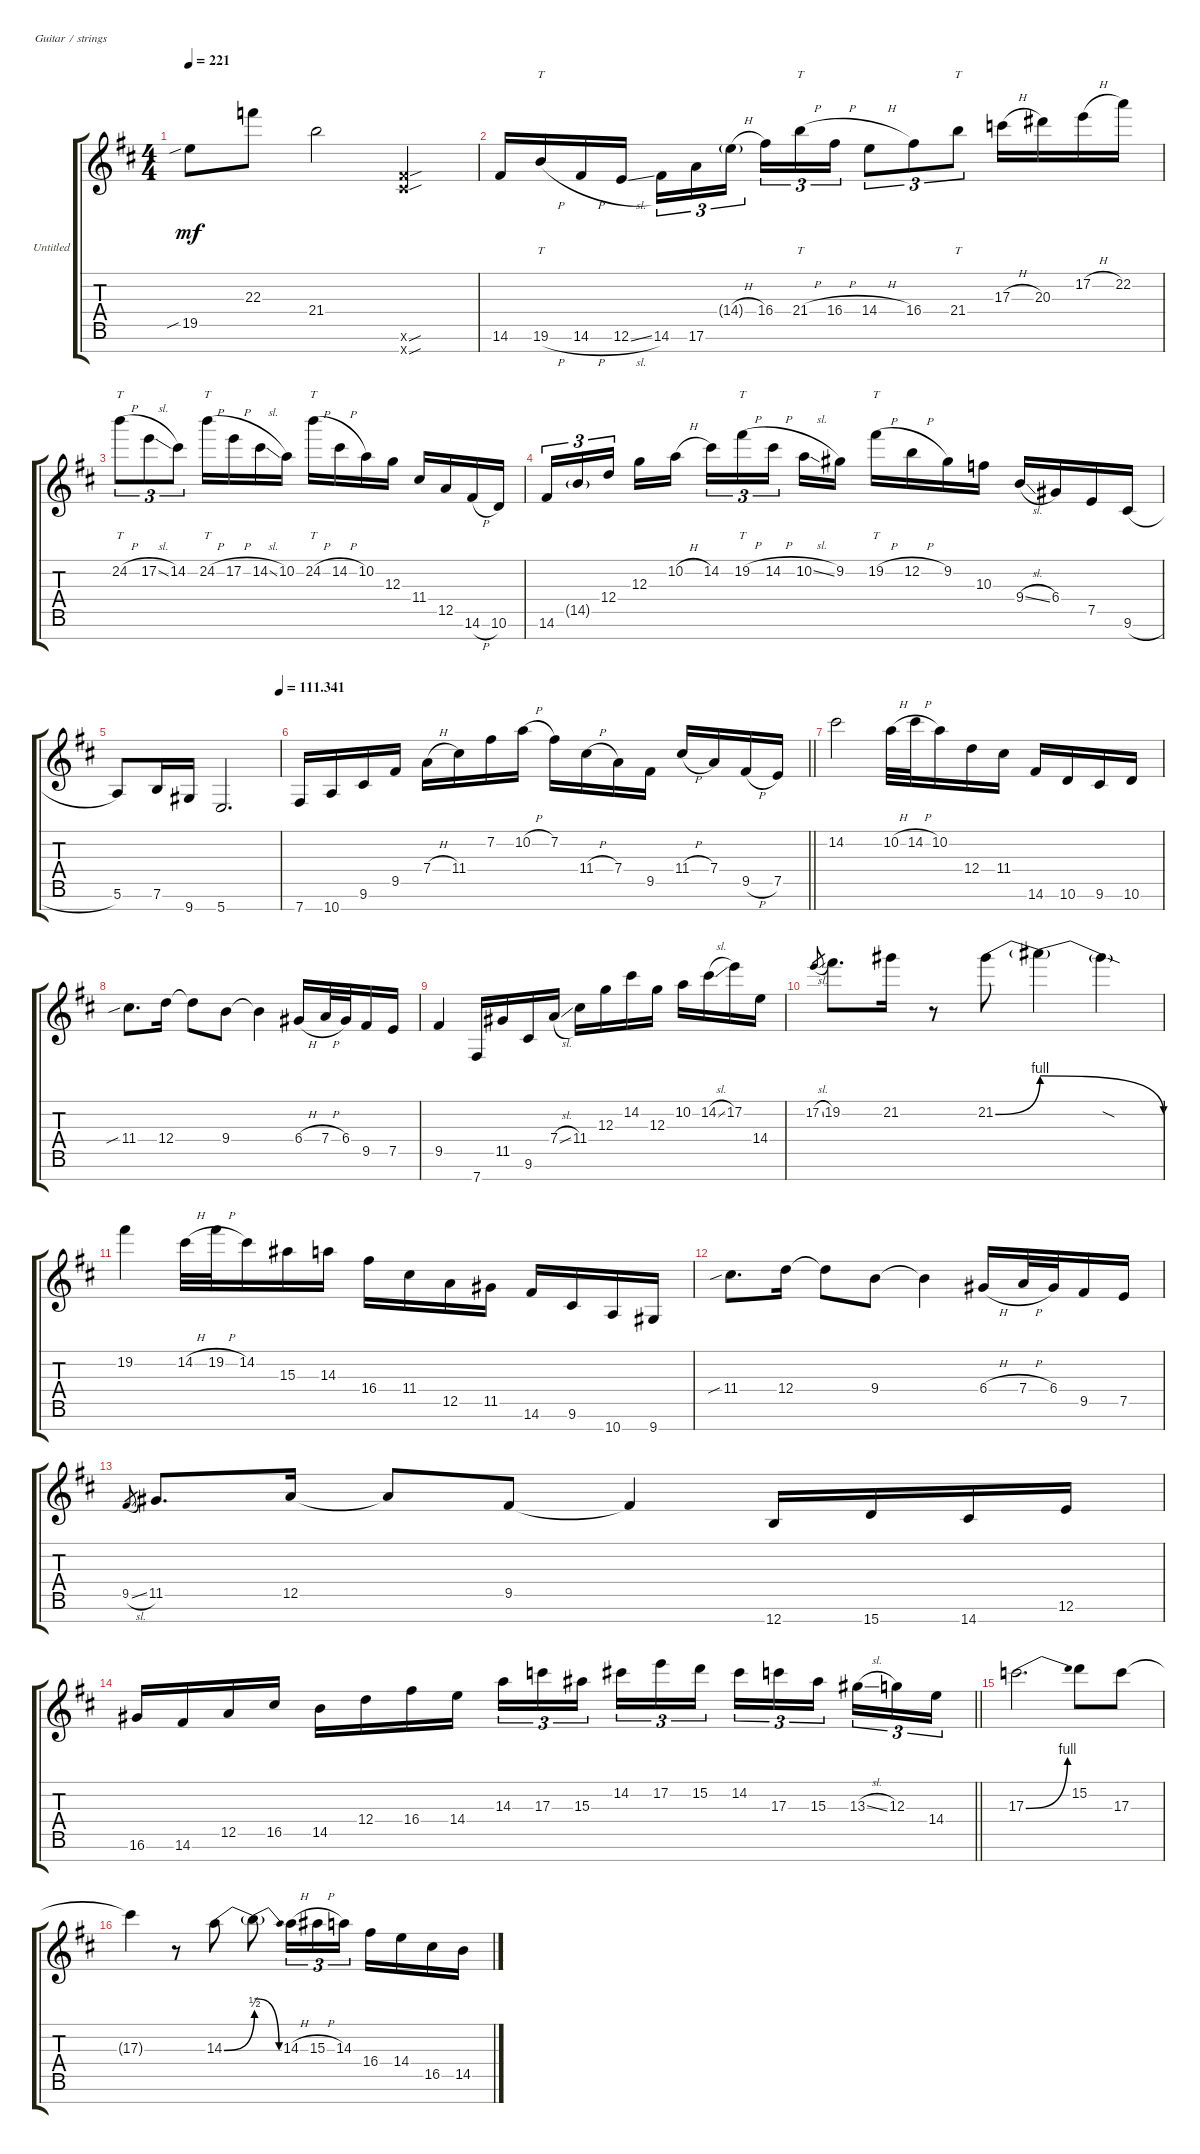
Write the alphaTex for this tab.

\bracketExtendMode groupsimilarinstruments
\firstSystemTrackNameOrientation horizontal
\otherSystemsTrackNameOrientation horizontal
\track ("Untitled" "Untitled") {instrument overdrivenguitar}
\staff {score tabs}
\tuning (E4 B3 G3 D3 A2 E2 B1)
\ts (4 4)
\tempo 221
\clef g2
\ks bminor
19.5{sib}.8{dy mf} 22.3.8 21.4.2 (14.6{sou x} 14.7{sou x}).4 |
14.6.16 19.6{h}.16{tt} 14.6{h}.16 12.6{sl}.16 14.6.16{tu (3 2)} 17.6.16{tu (3 2)} 14.4{h g}.16{tu (3 2)} 16.4.16{tu (3 2)} 21.4{h}.16{tt tu (3 2)} 16.4{h}.16{tu (3 2)} 14.4{h}.8{tu (3 2)} 16.4.8{tu (3 2)} 21.4.8{tt tu (3 2)} 17.3{h}.16 20.3.16 17.2{h}.16 22.2.16 |
24.2{h}.8{tt tu (3 2)} 17.2{sl}.8{tu (3 2)} 14.2.8{tu (3 2)} 24.2{h}.16{tt} 17.2{h}.16 14.2{sl}.16 10.2.16 24.2{h}.16{tt} 14.2{h}.16 10.2.16 12.3.16 11.4.16 12.5.16 14.6{h}.16 10.6.16 |
14.6.16{tu (3 2)} 14.5{g}.16{tu (3 2)} 12.4.16{tu (3 2)} 12.3.16 10.2{h}.16 14.2.16{tu (3 2)} 19.2{h}.16{tt tu (3 2)} 14.2{h}.16{tu (3 2)} 10.2{sl}.16 9.2.16 19.2{h}.16{tt} 12.2{h}.16 9.2.16 10.3.16 9.4{sl}.16 6.4.16 7.5.16 9.6{h}.16 |
\tempo (111.341 1)
5.6.8 7.6.16 9.7.16 5.7.2{d} |
\barLineRight lightlight
7.7.16 10.7.16 9.6.16 9.5.16 7.4{h}.16 11.4.16 7.2.16 10.2{h}.16 7.2.16 11.4{h}.16 7.4.16 9.5.16 11.4{h}.16 7.4.16 9.5{h}.16 7.5.16 |
\section ("" "")
14.2.2 10.2{h}.32 14.2{h}.32 10.2.16 12.4.16 11.4.16 14.6.16 10.6.16 9.6.16 10.6.16 |
11.4{sib}.8{d} 12.4.16 12.4{t}.8 9.4.8 9.4{t}.4 6.4{h}.16 7.4{h}.32 6.4.32 9.5.16 7.5.16 |
9.5.4 7.7.16 11.5.16 9.6.16 7.4{sl}.16 11.4.16 12.3.16 14.2.16 12.3.16 10.2.16 14.2{sl}.16 17.2.16 14.4.16 |
17.2{sl}.8{gr} 19.2.8{d} 21.2.16 r.8 21.2{be (bend 0 0 15 4)}.8 21.2{be (release 0 4 15 0) t}.4 21.2{sod t}.4 |
19.2.4 14.2{h}.32 19.2{h}.32 14.2.16 15.3.16 14.3.16 16.4.16 11.4.16 12.5.16 11.5.16 14.6.16 9.6.16 10.7.16 9.7.16 |
11.4{sib}.8{d} 12.4.16 12.4{t}.8 9.4.8 9.4{t}.4 6.4{h}.16 7.4{h}.32 6.4.32 9.5.16 7.5.16 |
9.5{sl}.8{gr} 11.5.8{d} 12.5.16 12.5{t}.8 9.5.8 9.5{t}.4 12.7.16 15.7.16 14.7.16 12.6.16 |
\barLineRight lightlight
16.6.16 14.6.16 12.5.16 16.5.16 14.5.16 12.4.16 16.4.16 14.4.16 14.3.16{tu (3 2)} 17.3.16{tu (3 2)} 15.3.16{tu (3 2)} 14.2.16{tu (3 2)} 17.2.16{tu (3 2)} 15.2.16{tu (3 2)} 14.2.16{tu (3 2)} 17.3.16{tu (3 2)} 15.3.16{tu (3 2)} 13.3{sl}.16{tu (3 2)} 12.3.16{tu (3 2)} 14.4.16{tu (3 2)} |
\section ("" "")
17.3{be (bend 0 0 15 4)}.2{d} 15.2.8 17.3.8 |
17.3{t}.4 r.8 14.3{be (bend 0 0 15 2)}.8 14.3{be (release 0 4 7.199999999999999 0) t}.8 14.3{h}.16{tu (3 2)} 15.3{h}.16{tu (3 2)} 14.3.16{tu (3 2)} 16.4.16 14.4.16 16.5.16 14.5.16
